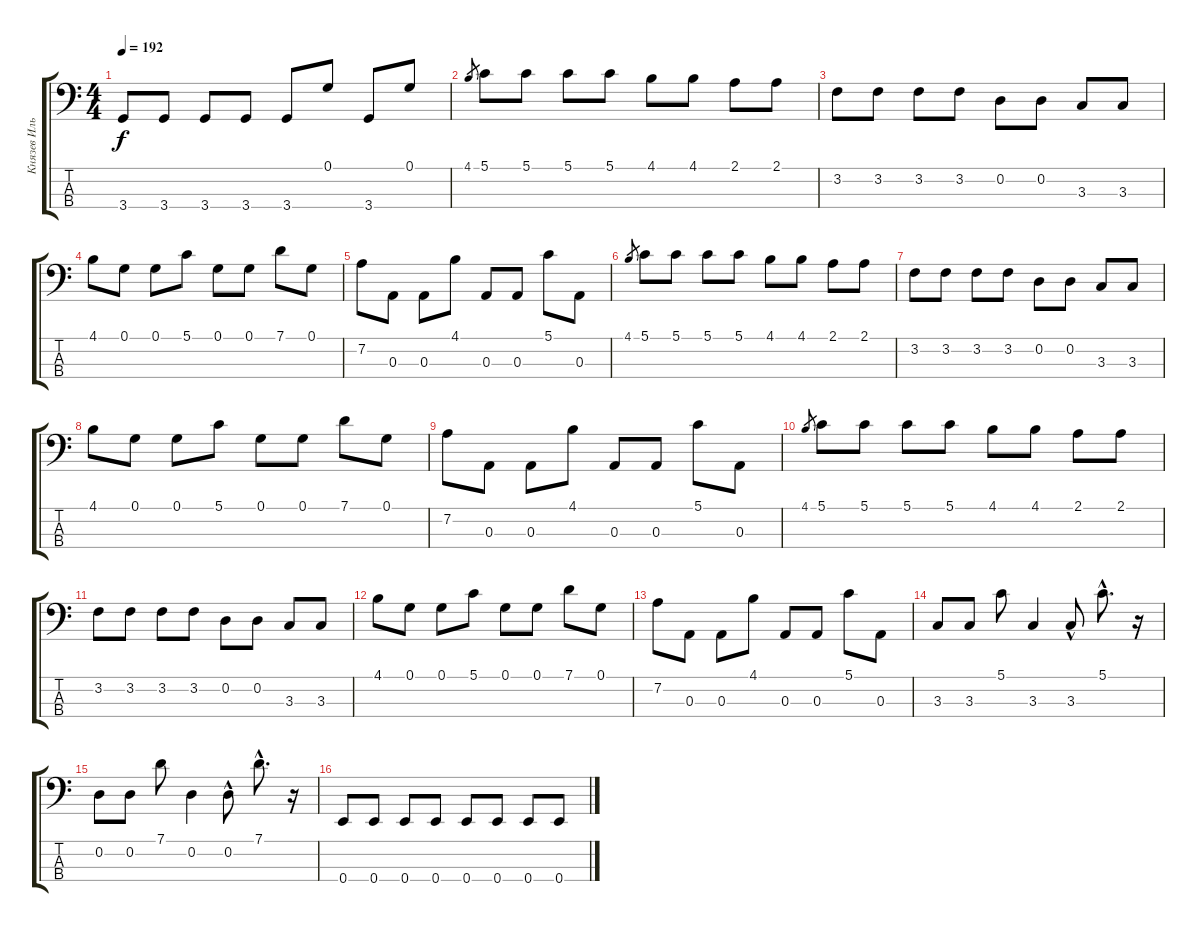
\track ("Князев Илья" "Князев Иль") {instrument electricbasspick}
\staff {score tabs}
\tuning (G2 D2 A1 E1) {hide}
\ts (4 4)
\tempo 192
\clef f4
\ks c
3.4.8{dy f} 3.4.8 3.4.8 3.4.8 3.4.8 0.1.8 3.4.8 0.1.8 |
4.1.8{gr} 5.1.8 5.1.8 5.1.8 5.1.8 4.1.8 4.1.8 2.1.8 2.1.8 |
3.2.8 3.2.8 3.2.8 3.2.8 0.2.8 0.2.8 3.3.8 3.3.8 |
4.1.8 0.1.8 0.1.8 5.1.8 0.1.8 0.1.8 7.1.8 0.1.8 |
7.2.8 0.3.8 0.3.8 4.1.8 0.3.8 0.3.8 5.1.8 0.3.8 |
4.1.8{gr} 5.1.8 5.1.8 5.1.8 5.1.8 4.1.8 4.1.8 2.1.8 2.1.8 |
3.2.8 3.2.8 3.2.8 3.2.8 0.2.8 0.2.8 3.3.8 3.3.8 |
4.1.8 0.1.8 0.1.8 5.1.8 0.1.8 0.1.8 7.1.8 0.1.8 |
7.2.8 0.3.8 0.3.8 4.1.8 0.3.8 0.3.8 5.1.8 0.3.8 |
4.1.8{gr} 5.1.8 5.1.8 5.1.8 5.1.8 4.1.8 4.1.8 2.1.8 2.1.8 |
3.2.8 3.2.8 3.2.8 3.2.8 0.2.8 0.2.8 3.3.8 3.3.8 |
4.1.8 0.1.8 0.1.8 5.1.8 0.1.8 0.1.8 7.1.8 0.1.8 |
7.2.8 0.3.8 0.3.8 4.1.8 0.3.8 0.3.8 5.1.8 0.3.8 |
3.3.8 3.3.8 5.1.8 3.3.4 3.3{hac}.8 5.1{hac}.8{d} r.16 |
0.2.8 0.2.8 7.1.8 0.2.4 0.2{hac}.8 7.1{hac}.8{d} r.16 |
0.4.8 0.4.8 0.4.8 0.4.8 0.4.8 0.4.8 0.4.8 0.4.8
